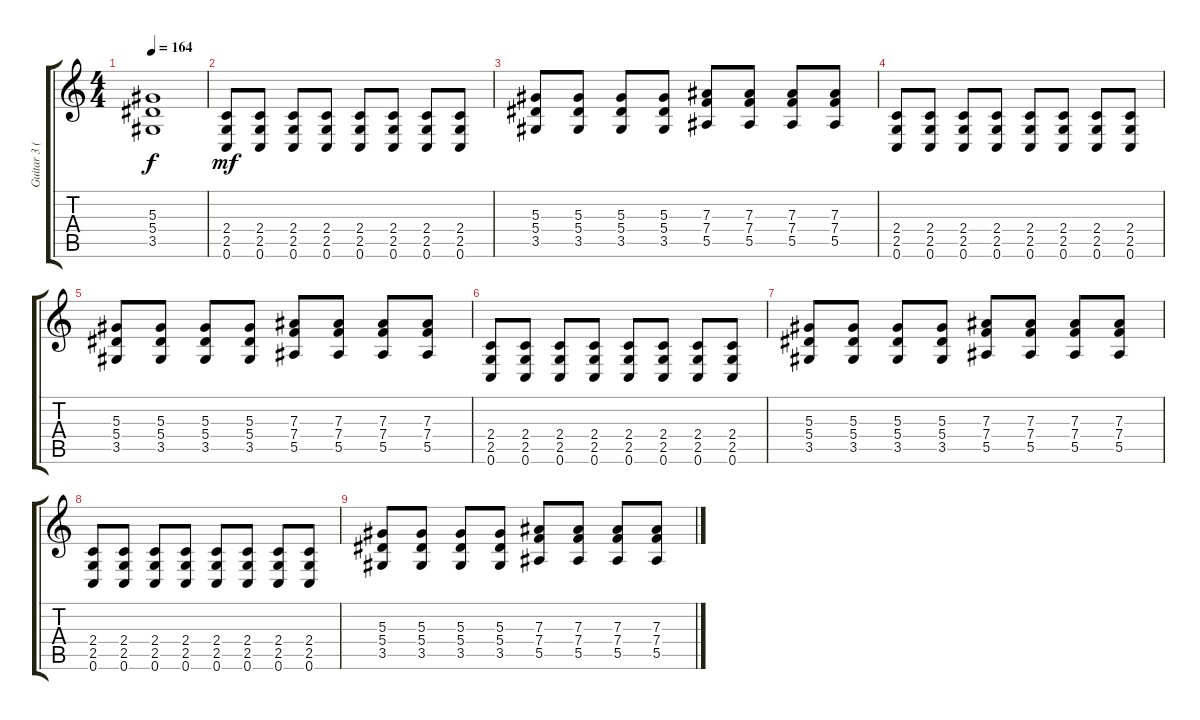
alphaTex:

\track ("Guitar 3 (Rhytm)" "Guitar 3 (") {instrument distortionguitar}
\staff {score tabs}
\tuning (C4 G3 Eb3 Bb2 F2 C2) {hide}
\ts (4 4)
\tempo 164
\clef g2
\ks c
(5.3{t} 5.4{t} 3.5{t}).1{dy f} |
(2.4 2.5 0.6).8{dy mf} (2.4 2.5 0.6).8 (2.4 2.5 0.6).8 (2.4 2.5 0.6).8 (2.4 2.5 0.6).8 (2.4 2.5 0.6).8 (2.4 2.5 0.6).8 (2.4 2.5 0.6).8 |
(5.3 5.4 3.5).8 (5.3 5.4 3.5).8 (5.3 5.4 3.5).8 (5.3 5.4 3.5).8 (7.3 7.4 5.5).8 (7.3 7.4 5.5).8 (7.3 7.4 5.5).8 (7.3 7.4 5.5).8 |
(2.4 2.5 0.6).8 (2.4 2.5 0.6).8 (2.4 2.5 0.6).8 (2.4 2.5 0.6).8 (2.4 2.5 0.6).8 (2.4 2.5 0.6).8 (2.4 2.5 0.6).8 (2.4 2.5 0.6).8 |
(5.3 5.4 3.5).8 (5.3 5.4 3.5).8 (5.3 5.4 3.5).8 (5.3 5.4 3.5).8 (7.3 7.4 5.5).8 (7.3 7.4 5.5).8 (7.3 7.4 5.5).8 (7.3 7.4 5.5).8 |
(2.4 2.5 0.6).8 (2.4 2.5 0.6).8 (2.4 2.5 0.6).8 (2.4 2.5 0.6).8 (2.4 2.5 0.6).8 (2.4 2.5 0.6).8 (2.4 2.5 0.6).8 (2.4 2.5 0.6).8 |
(5.3 5.4 3.5).8 (5.3 5.4 3.5).8 (5.3 5.4 3.5).8 (5.3 5.4 3.5).8 (7.3 7.4 5.5).8 (7.3 7.4 5.5).8 (7.3 7.4 5.5).8 (7.3 7.4 5.5).8 |
(2.4 2.5 0.6).8 (2.4 2.5 0.6).8 (2.4 2.5 0.6).8 (2.4 2.5 0.6).8 (2.4 2.5 0.6).8 (2.4 2.5 0.6).8 (2.4 2.5 0.6).8 (2.4 2.5 0.6).8 |
(5.3 5.4 3.5).8 (5.3 5.4 3.5).8 (5.3 5.4 3.5).8 (5.3 5.4 3.5).8 (7.3 7.4 5.5).8 (7.3 7.4 5.5).8 (7.3 7.4 5.5).8 (7.3 7.4 5.5).8
